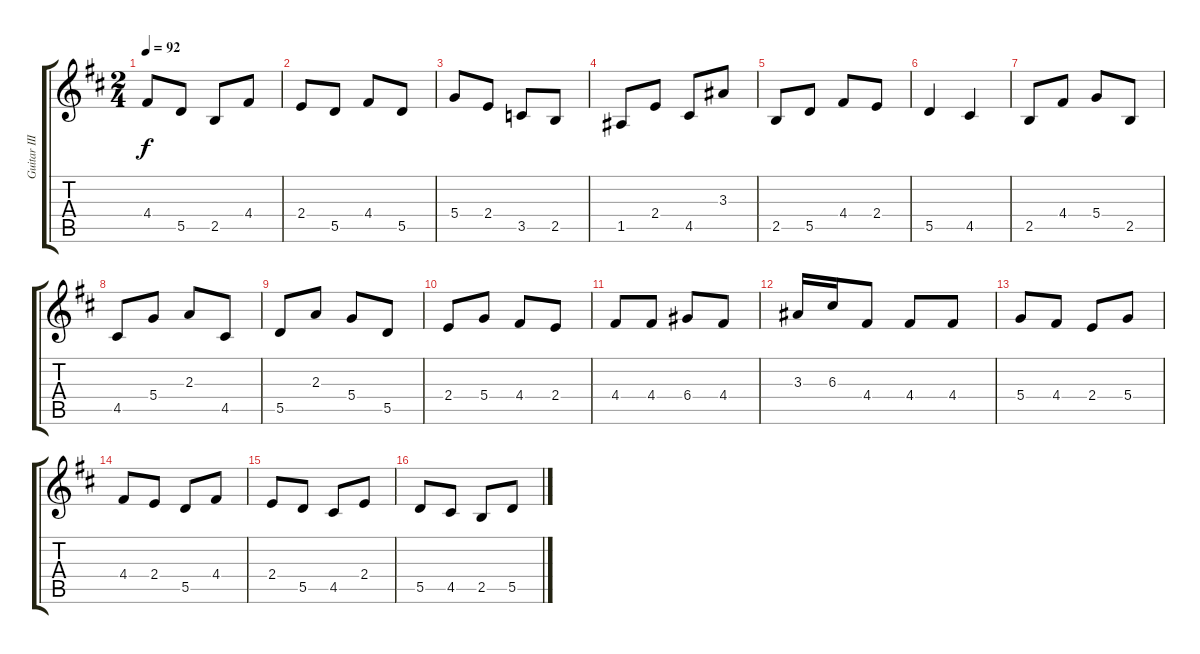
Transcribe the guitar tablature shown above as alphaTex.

\track ("Guitar III" "Guitar III") {instrument acousticguitarsteel}
\staff {score tabs}
\tuning (E4 B3 G3 D3 A2 E2) {hide}
\ts (2 4)
\tempo 92
\clef g2
\ks d
4.4.8{dy f} 5.5.8 2.5.8 4.4.8 |
2.4.8 5.5.8 4.4.8 5.5.8 |
5.4.8 2.4.8 3.5.8 2.5.8 |
1.5.8 2.4.8 4.5.8 3.3.8 |
2.5.8 5.5.8 4.4.8 2.4.8 |
5.5.4 4.5.4 |
2.5.8 4.4.8 5.4.8 2.5.8 |
4.5.8 5.4.8 2.3.8 4.5.8 |
5.5.8 2.3.8 5.4.8 5.5.8 |
2.4.8 5.4.8 4.4.8 2.4.8 |
4.4.8 4.4.8 6.4.8 4.4.8 |
3.3.16 6.3.16 4.4.8 4.4.8 4.4.8 |
5.4.8 4.4.8 2.4.8 5.4.8 |
4.4.8 2.4.8 5.5.8 4.4.8 |
2.4.8 5.5.8 4.5.8 2.4.8 |
5.5.8 4.5.8 2.5.8 5.5.8
